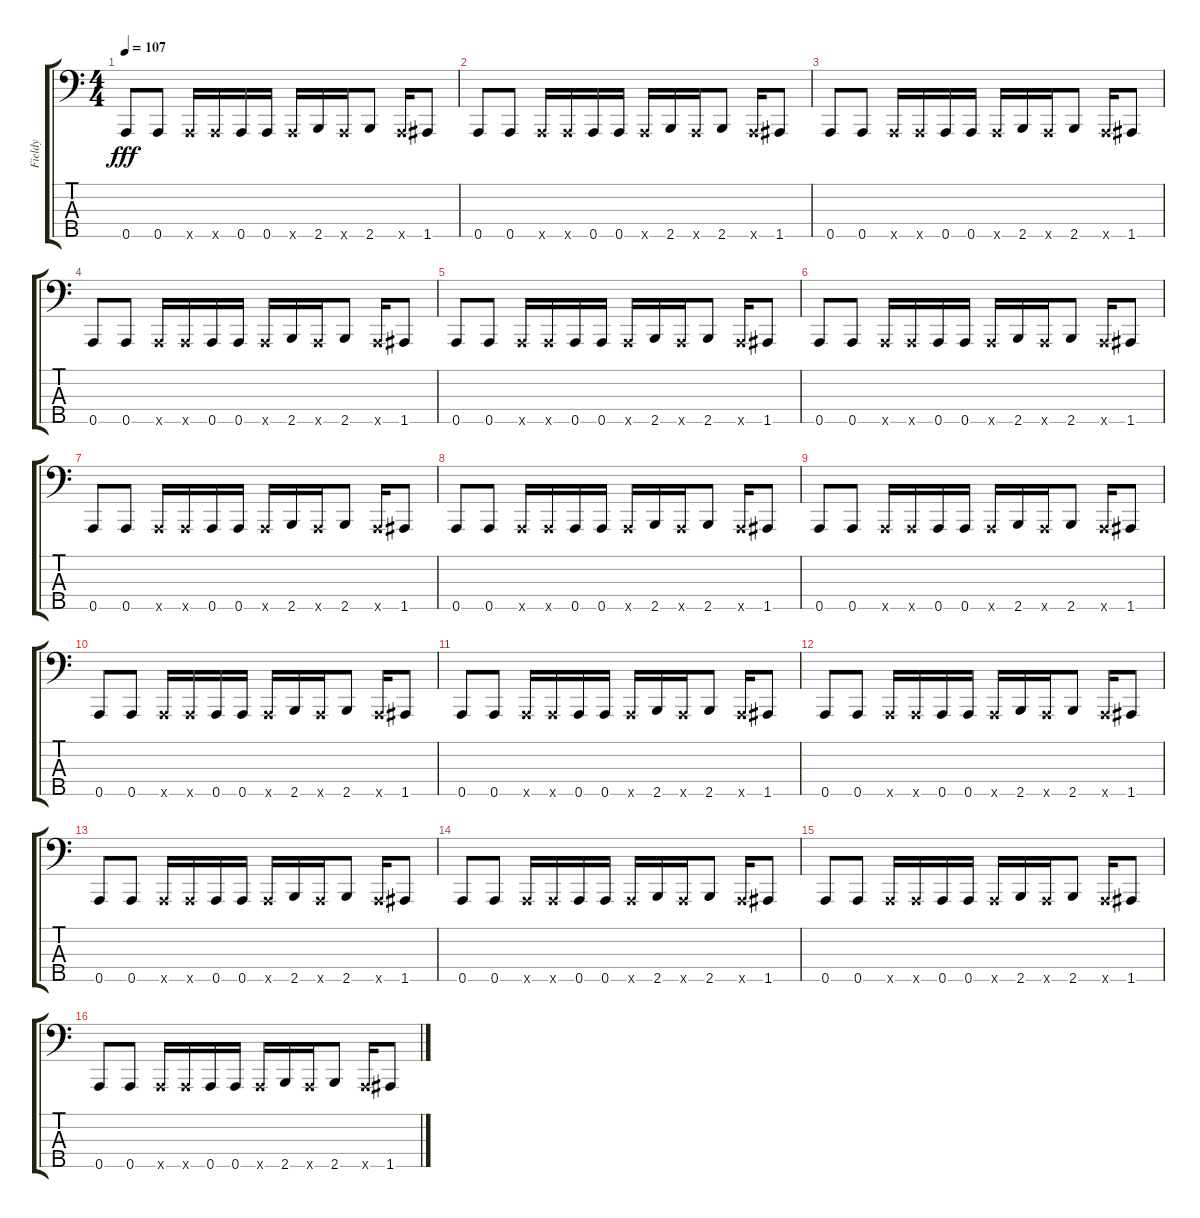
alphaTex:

\track ("Fieldy" "Fieldy") {instrument slapbass1}
\staff {score tabs}
\tuning (F2 C2 G1 D1 A0) {hide}
\ts (4 4)
\tempo 107
\clef f4
\ks c
0.5.8{dy fff} 0.5.8 0.5{x}.16 0.5{x}.16 0.5.16 0.5.16 0.5{x}.16 2.5.16 0.5{x}.16 2.5.8 0.5{x}.16 1.5.8 |
0.5.8 0.5.8 0.5{x}.16 0.5{x}.16 0.5.16 0.5.16 0.5{x}.16 2.5.16 0.5{x}.16 2.5.8 0.5{x}.16 1.5.8 |
0.5.8 0.5.8 0.5{x}.16 0.5{x}.16 0.5.16 0.5.16 0.5{x}.16 2.5.16 0.5{x}.16 2.5.8 0.5{x}.16 1.5.8 |
0.5.8 0.5.8 0.5{x}.16 0.5{x}.16 0.5.16 0.5.16 0.5{x}.16 2.5.16 0.5{x}.16 2.5.8 0.5{x}.16 1.5.8 |
0.5.8 0.5.8 0.5{x}.16 0.5{x}.16 0.5.16 0.5.16 0.5{x}.16 2.5.16 0.5{x}.16 2.5.8 0.5{x}.16 1.5.8 |
0.5.8 0.5.8 0.5{x}.16 0.5{x}.16 0.5.16 0.5.16 0.5{x}.16 2.5.16 0.5{x}.16 2.5.8 0.5{x}.16 1.5.8 |
0.5.8 0.5.8 0.5{x}.16 0.5{x}.16 0.5.16 0.5.16 0.5{x}.16 2.5.16 0.5{x}.16 2.5.8 0.5{x}.16 1.5.8 |
0.5.8 0.5.8 0.5{x}.16 0.5{x}.16 0.5.16 0.5.16 0.5{x}.16 2.5.16 0.5{x}.16 2.5.8 0.5{x}.16 1.5.8 |
0.5.8 0.5.8 0.5{x}.16 0.5{x}.16 0.5.16 0.5.16 0.5{x}.16 2.5.16 0.5{x}.16 2.5.8 0.5{x}.16 1.5.8 |
0.5.8 0.5.8 0.5{x}.16 0.5{x}.16 0.5.16 0.5.16 0.5{x}.16 2.5.16 0.5{x}.16 2.5.8 0.5{x}.16 1.5.8 |
0.5.8{volume 12} 0.5.8 0.5{x}.16 0.5{x}.16 0.5.16 0.5.16 0.5{x}.16 2.5.16 0.5{x}.16 2.5.8 0.5{x}.16 1.5.8 |
0.5.8{volume 10} 0.5.8 0.5{x}.16 0.5{x}.16 0.5.16 0.5.16 0.5{x}.16 2.5.16 0.5{x}.16 2.5.8 0.5{x}.16 1.5.8 |
0.5.8{volume 8} 0.5.8 0.5{x}.16 0.5{x}.16 0.5.16 0.5.16 0.5{x}.16 2.5.16 0.5{x}.16 2.5.8 0.5{x}.16 1.5.8 |
0.5.8{volume 6} 0.5.8 0.5{x}.16 0.5{x}.16 0.5.16 0.5.16 0.5{x}.16 2.5.16 0.5{x}.16 2.5.8 0.5{x}.16 1.5.8 |
0.5.8 0.5.8 0.5{x}.16 0.5{x}.16 0.5.16 0.5.16 0.5{x}.16 2.5.16 0.5{x}.16 2.5.8 0.5{x}.16 1.5.8 |
0.5.8 0.5.8 0.5{x}.16 0.5{x}.16 0.5.16 0.5.16 0.5{x}.16 2.5.16 0.5{x}.16 2.5.8 0.5{x}.16 1.5.8
